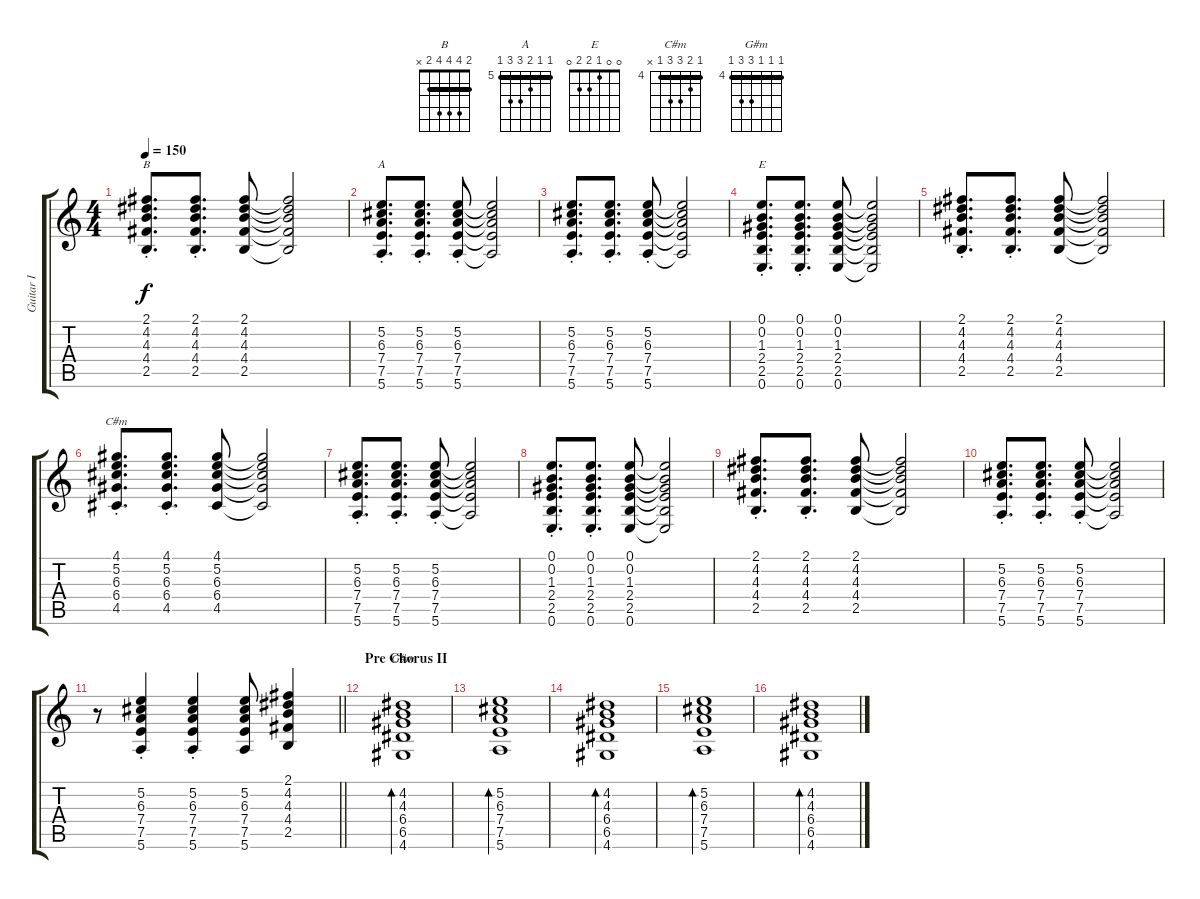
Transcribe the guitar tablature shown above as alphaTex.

\track ("Guitar I" "Guitar I") {instrument acousticguitarsteel}
\staff {score tabs}
\tuning (E4 B3 G3 D3 A2 E2) {hide}
\chord ("B" 2 4 4 4 2 x) {barre 2}
\chord ("A" 5 5 6 7 7 5) {firstfret 5 barre 5}
\chord ("E" 0 0 1 2 2 0)
\chord ("C#m" 4 5 6 6 4 x) {firstfret 4 barre 4}
\chord ("G#m" 4 4 4 6 6 4) {firstfret 4 barre 4}
\ts (4 4)
\tempo 150
\clef g2
\ks c
(2.1{st} 4.2{st} 4.3{st} 4.4{st} 2.5{st}).8{d ch "B" dy f} (2.1{st} 4.2{st} 4.3{st} 4.4{st} 2.5{st}).8{d} (2.1 4.2 4.3 4.4 2.5).8 (2.1{t} 4.2{t} 4.3{t} 4.4{t} 2.5{t}).2 |
(5.2{st} 6.3{st} 7.4{st} 7.5{st} 5.6{st}).8{d ch "A"} (5.2{st} 6.3{st} 7.4{st} 7.5{st} 5.6{st}).8{d} (5.2{st} 6.3{st} 7.4{st} 7.5{st} 5.6{st}).8 (5.2{t} 6.3{t} 7.4{t} 7.5{t} 5.6{t}).2 |
(5.2{st} 6.3{st} 7.4{st} 7.5{st} 5.6{st}).8{d} (5.2{st} 6.3{st} 7.4{st} 7.5{st} 5.6{st}).8{d} (5.2{st} 6.3{st} 7.4{st} 7.5{st} 5.6{st}).8 (5.2{t} 6.3{t} 7.4{t} 7.5{t} 5.6{t}).2 |
(0.1{st} 0.2{st} 1.3{st} 2.4{st} 2.5{st} 0.6{st}).8{d ch "E"} (0.1{st} 0.2{st} 1.3{st} 2.4{st} 2.5{st} 0.6{st}).8{d} (0.1 0.2 1.3 2.4 2.5 0.6).8 (0.1{t} 0.2{t} 1.3{t} 2.4{t} 2.5{t} 0.6{t}).2 |
(2.1{st} 4.2{st} 4.3{st} 4.4{st} 2.5{st}).8{d} (2.1{st} 4.2{st} 4.3{st} 4.4{st} 2.5{st}).8{d} (2.1 4.2 4.3 4.4 2.5).8 (2.1{t} 4.2{t} 4.3{t} 4.4{t} 2.5{t}).2 |
(4.1{st} 5.2{st} 6.3{st} 6.4{st} 4.5{st}).8{d ch "C#m"} (4.1{st} 5.2{st} 6.3{st} 6.4{st} 4.5{st}).8{d} (4.1 5.2 6.3 6.4 4.5).8 (4.1{t} 5.2{t} 6.3{t} 6.4{t} 4.5{t}).2 |
(5.2{st} 6.3{st} 7.4{st} 7.5{st} 5.6{st}).8{d} (5.2{st} 6.3{st} 7.4{st} 7.5{st} 5.6{st}).8{d} (5.2{st} 6.3{st} 7.4{st} 7.5{st} 5.6{st}).8 (5.2{t} 6.3{t} 7.4{t} 7.5{t} 5.6{t}).2 |
(0.1{st} 0.2{st} 1.3{st} 2.4{st} 2.5{st} 0.6{st}).8{d} (0.1{st} 0.2{st} 1.3{st} 2.4{st} 2.5{st} 0.6{st}).8{d} (0.1 0.2 1.3 2.4 2.5 0.6).8 (0.1{t} 0.2{t} 1.3{t} 2.4{t} 2.5{t} 0.6{t}).2 |
(2.1{st} 4.2{st} 4.3{st} 4.4{st} 2.5{st}).8{d} (2.1{st} 4.2{st} 4.3{st} 4.4{st} 2.5{st}).8{d} (2.1 4.2 4.3 4.4 2.5).8 (2.1{t} 4.2{t} 4.3{t} 4.4{t} 2.5{t}).2 |
(5.2{st} 6.3{st} 7.4{st} 7.5{st} 5.6{st}).8{d} (5.2{st} 6.3{st} 7.4{st} 7.5{st} 5.6{st}).8{d} (5.2{st} 6.3{st} 7.4{st} 7.5{st} 5.6{st}).8 (5.2{t} 6.3{t} 7.4{t} 7.5{t} 5.6{t}).2 |
\barLineRight lightlight
r.8 (5.2{st} 6.3{st} 7.4{st} 7.5{st} 5.6{st}).4 (5.2{st} 6.3{st} 7.4{st} 7.5{st} 5.6{st}).4 (5.2 6.3 7.4 7.5 5.6).8 (2.1 4.2 4.3 4.4 2.5).4 |
\section ("" "Pre Chorus II")
(4.2 4.3 6.4 6.5 4.6).1{bd 480 ch "G#m"} |
(5.2 6.3 7.4 7.5 5.6).1{bd 480} |
(4.2 4.3 6.4 6.5 4.6).1{bd 480} |
(5.2 6.3 7.4 7.5 5.6).1{bd 480} |
(4.2 4.3 6.4 6.5 4.6).1{bd 480}
